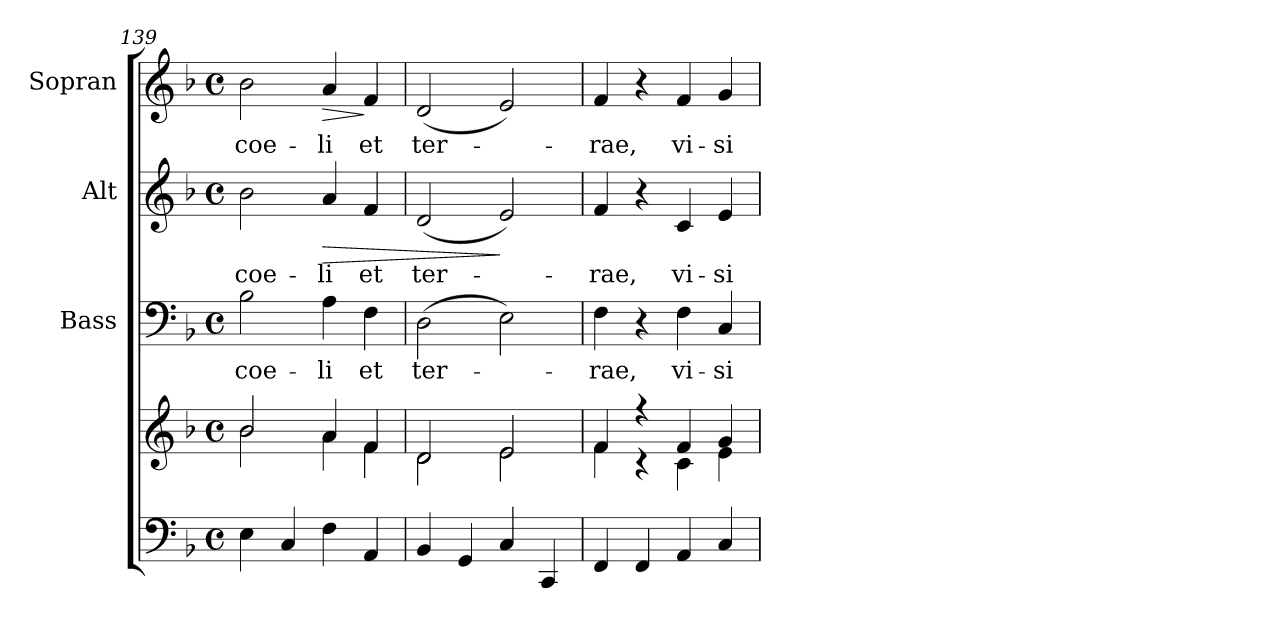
**kern	**kern	**kern	**text	**kern	**text	**dynam	**kern	**text	**dynam
*part4	*part4	*part3	*part3	*part2	*part2	*part2	*part1	*part1	*part1
*staff5	*staff4	*staff3	*staff3	*staff2	*staff2	*staff2	*staff1	*staff1	*staff1
*	*	*I"Bass	*	*I"Alt	*	*	*I"Sopran	*	*
*	*	*I'B.	*	*I'A.	*	*	*I'S.	*	*
*clefF4	*clefG2	*clefF4	*	*clefG2	*	*	*clefG2	*	*
*k[b-]	*k[b-]	*k[b-]	*	*k[b-]	*	*	*k[b-]	*	*
*F:	*F:	*F:	*	*F:	*	*	*F:	*	*
*M4/4	*M4/4	*M4/4	*	*M4/4	*	*	*M4/4	*	*
*met(c)	*met(c)	*met(c)	*	*met(c)	*	*	*met(c)	*	*
=139	=139	=139	=139	=139	=139	=139	=139	=139	=139
*	*^	*	*	*	*	*	*	*	*
!	!	!	!	!LO:LY:b	!	!LO:LY:b	!	!	!LO:LY:b	!
4E\	2b-/	2b-\	2B-\	coe-	2b-\	coe-	.	2b-\	coe-	.
4C/	.	.	.	.	.	.	.	.	.	.
!	!	!	!	!LO:LY:b	!	!LO:LY:b	!LO:HP:b	!	!LO:LY:b	!LO:HP:b
4F\	4a/	4a\	4A\	-li	4a/	-li	>	4a/	-li	>
!	!	!	!	!LO:LY:b	!	!LO:LY:b	!	!	!LO:LY:b	!
4AA/	4f/	4f\	4F\	et	4f/	et	.	4f/	et	]
!!LO:LB:g=z
=140	=140	=140	=140	=140	=140	=140	=140	=140	=140	=140
!	!	!	!	!LO:LY:b	!	!LO:LY:b	!	!	!LO:LY:b	!
4BB-/	2d/	2d\	(>2D\	ter-	(<2d/	ter-	.	(<2d/	ter-	.
4GG/	.	.	.	.	.	.	.	.	.	.
4C/	2e/	2e\	2E\)	.	2e/)	.	]	2e/)	.	.
4CC/	.	.	.	.	.	.	.	.	.	.
=141	=141	=141	=141	=141	=141	=141	=141	=141	=141	=141
!	!	!	!	!LO:LY:b	!	!LO:LY:b	!	!	!LO:LY:b	!
4FF/	4f/	4f\	4F\	-rae,	4f/	-rae,	.	4f/	-rae,	.
4FF/	4r	4rc	4r	.	4r	.	.	4r	.	.
!	!	!	!	!LO:LY:b	!	!LO:LY:b	!	!	!LO:LY:b	!
4AA/	4f/	4c\	4F\	vi-	4c/	vi-	.	4f/	vi-	.
!	!	!	!	!LO:LY:b	!	!LO:LY:b	!	!	!LO:LY:b	!
4C/	4g/	4e\	4C/	-si-	4e/	-si-	.	4g/	-si-	.
*	*v	*v	*	*	*	*	*	*	*	*
=	=	=	=	=	=	=	=	=	=
*-	*-	*-	*-	*-	*-	*-	*-	*-	*-
